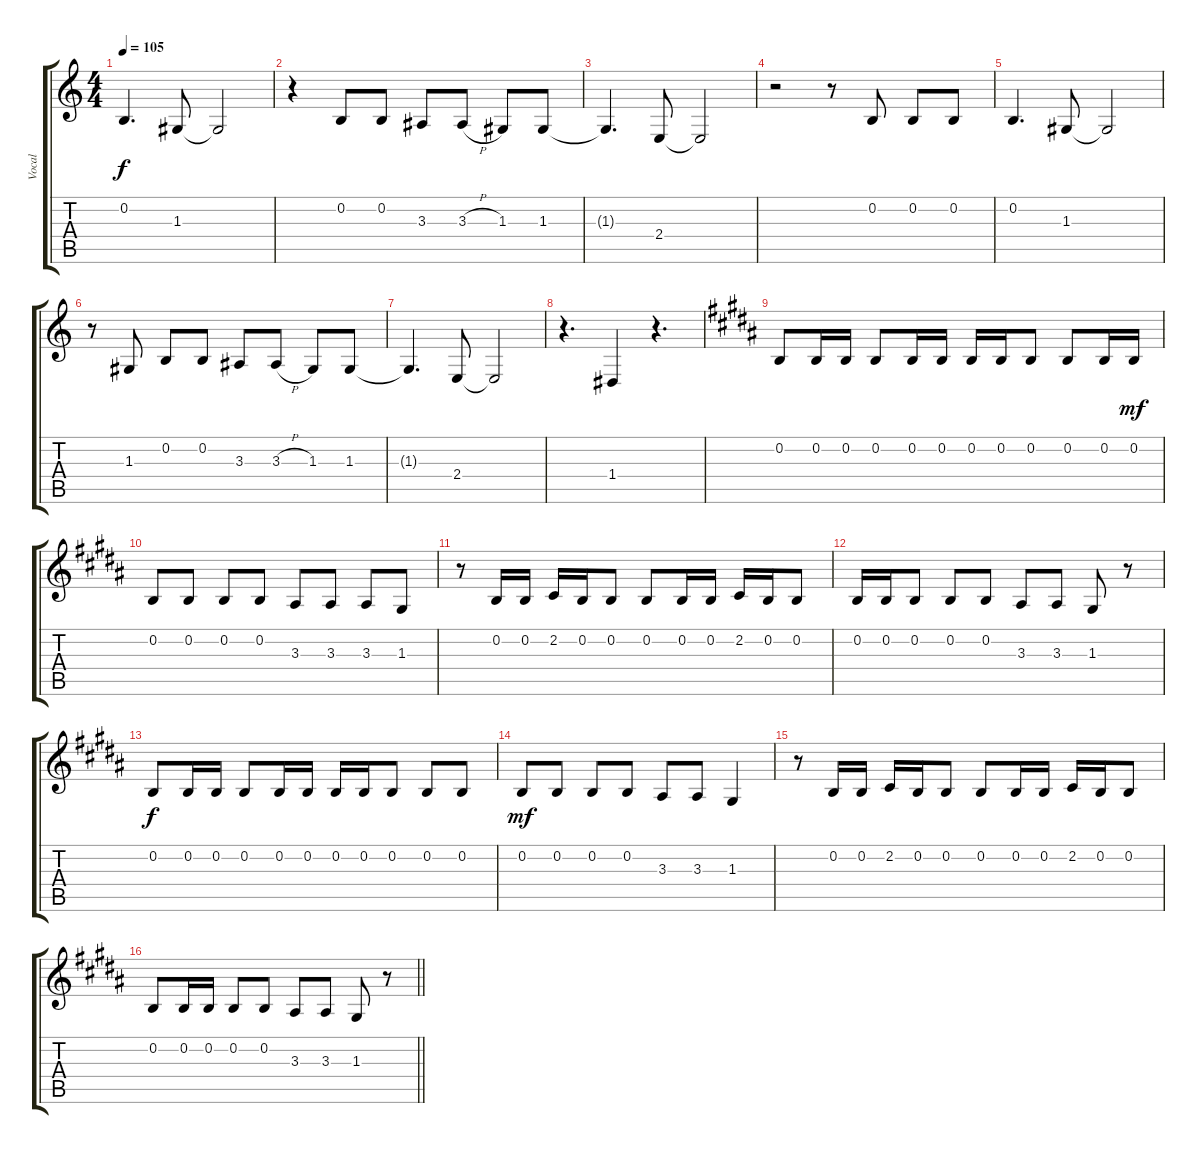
\track ("Vocal" "Vocal") {instrument lead8bassandlead}
\staff {score tabs}
\tuning (E4 B3 G3 D3 A2 E2) {hide}
\ts (4 4)
\tempo 105
\clef g2
\ks c
0.2.4{d dy f} 1.3.8 1.3{t}.2 |
r.4 0.2.8 0.2.8 3.3.8 3.3{h}.8 1.3.8 1.3.8 |
1.3{t}.4{d} 2.4.8 2.4{t}.2 |
r.2 r.8 0.2.8 0.2.8 0.2.8 |
0.2.4{d} 1.3.8 1.3{t}.2 |
r.8 1.3.8 0.2.8 0.2.8 3.3.8 3.3{h}.8 1.3.8 1.3.8 |
1.3{t}.4{d} 2.4.8 2.4{t}.2 |
r.4{d} 1.4.4 r.4{d} |
\ks b
0.2.8 0.2.16 0.2.16 0.2.8 0.2.16 0.2.16 0.2.16 0.2.16 0.2.8 0.2.8 0.2.16 0.2.16{dy mf} |
0.2.8 0.2.8 0.2.8 0.2.8 3.3.8 3.3.8 3.3.8 1.3.8 |
r.8 0.2.16 0.2.16 2.2.16 0.2.16 0.2.8 0.2.8 0.2.16 0.2.16 2.2.16 0.2.16 0.2.8 |
0.2.16 0.2.16 0.2.8 0.2.8 0.2.8 3.3.8 3.3.8 1.3.8 r.8 |
0.2.8{dy f} 0.2.16 0.2.16 0.2.8 0.2.16 0.2.16 0.2.16 0.2.16 0.2.8 0.2.8 0.2.8 |
0.2.8{dy mf} 0.2.8 0.2.8 0.2.8 3.3.8 3.3.8 1.3.4 |
r.8 0.2.16 0.2.16 2.2.16 0.2.16 0.2.8 0.2.8 0.2.16 0.2.16 2.2.16 0.2.16 0.2.8 |
\barLineRight lightlight
0.2.8 0.2.16 0.2.16 0.2.8 0.2.8 3.3.8 3.3.8 1.3.8 r.8
